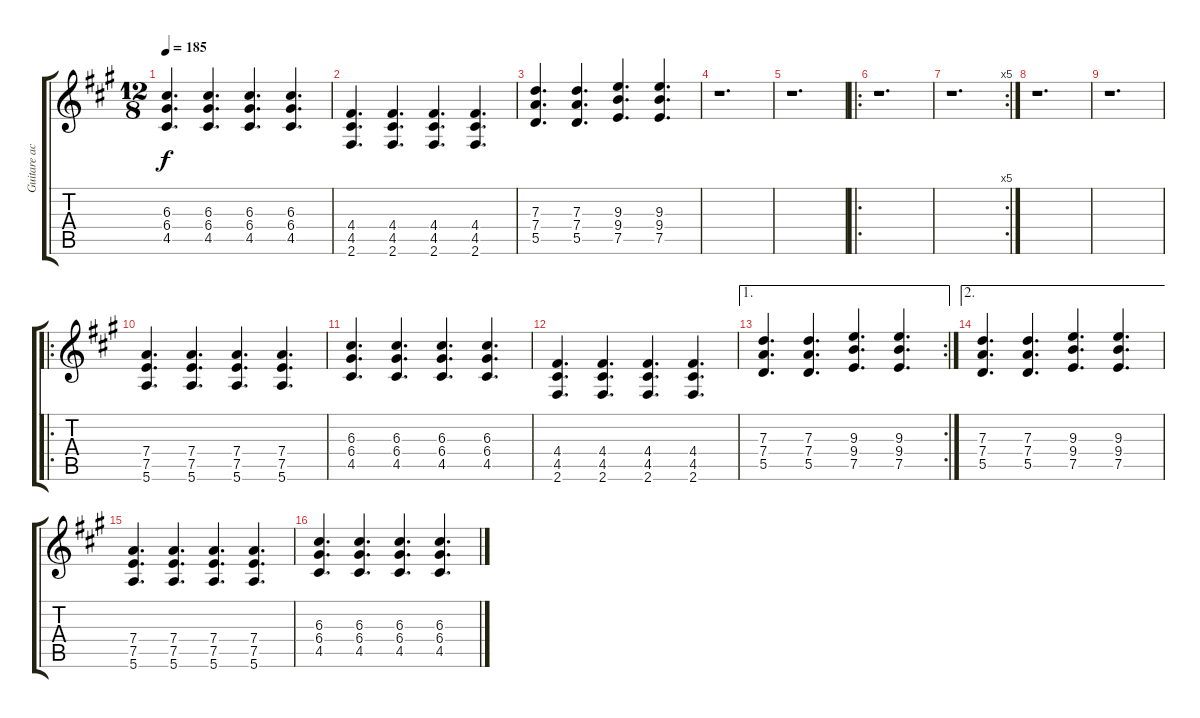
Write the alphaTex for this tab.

\track ("Guitare acc" "Guitare ac") {instrument distortionguitar}
\staff {score tabs}
\tuning (E4 B3 G3 D3 A2 E2) {hide}
\ts (12 8)
\tempo 185
\clef g2
\ks a
(6.3 6.4 4.5).4{d dy f} (6.3 6.4 4.5).4{d} (6.3 6.4 4.5).4{d} (6.3 6.4 4.5).4{d} |
(4.4 4.5 2.6).4{d} (4.4 4.5 2.6).4{d} (4.4 4.5 2.6).4{d} (4.4 4.5 2.6).4{d} |
(7.3 7.4 5.5).4{d} (7.3 7.4 5.5).4{d} (9.3 9.4 7.5).4{d} (9.3 9.4 7.5).4{d} |
r.1{d} |
r.1{d} |
\ro
r.1{d} |
\rc 5
r.1{d} |
r.1{d} |
r.1{d} |
\ro
(7.4 7.5 5.6).4{d} (7.4 7.5 5.6).4{d} (7.4 7.5 5.6).4{d} (7.4 7.5 5.6).4{d} |
(6.3 6.4 4.5).4{d} (6.3 6.4 4.5).4{d} (6.3 6.4 4.5).4{d} (6.3 6.4 4.5).4{d} |
(4.4 4.5 2.6).4{d} (4.4 4.5 2.6).4{d} (4.4 4.5 2.6).4{d} (4.4 4.5 2.6).4{d} |
\ae 1
\rc 2
(7.3 7.4 5.5).4{d} (7.3 7.4 5.5).4{d} (9.3 9.4 7.5).4{d} (9.3 9.4 7.5).4{d} |
\ae 2
(7.3 7.4 5.5).4{d} (7.3 7.4 5.5).4{d} (9.3 9.4 7.5).4{d} (9.3 9.4 7.5).4{d} |
(7.4 7.5 5.6).4{d} (7.4 7.5 5.6).4{d} (7.4 7.5 5.6).4{d} (7.4 7.5 5.6).4{d} |
(6.3 6.4 4.5).4{d} (6.3 6.4 4.5).4{d} (6.3 6.4 4.5).4{d} (6.3 6.4 4.5).4{d}
